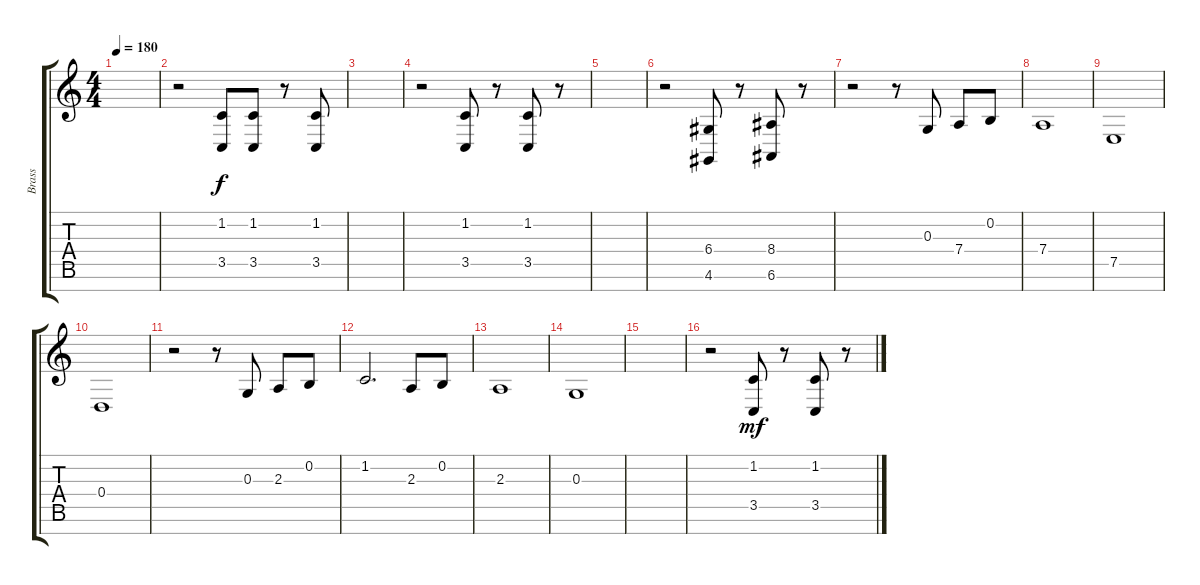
\track ("Brass" "Brass") {instrument brasssection}
\staff {score tabs}
\tuning (E4 B3 G3 D3 A2 E2 B1) {hide}
\ts (4 4)
\tempo 180
\clef g2
\ks c
|
r.2 (1.2 3.5).8 (1.2 3.5).8 r.8 (1.2 3.5).8 |
|
r.2 (1.2 3.5).8 r.8 (1.2 3.5).8 r.8 |
|
r.2 (6.4 4.6).8{dy f} r.8 (8.4 6.6).8 r.8 |
r.2 r.8 0.3.8 7.4.8 0.2.8 |
7.4.1 |
7.5.1 |
0.4.1 |
r.2 r.8 0.3.8 2.3.8 0.2.8 |
1.2.2{d} 2.3.8 0.2.8 |
2.3.1 |
0.3.1 |
|
r.2 (1.2 3.5).8{dy mf} r.8 (1.2 3.5).8 r.8
